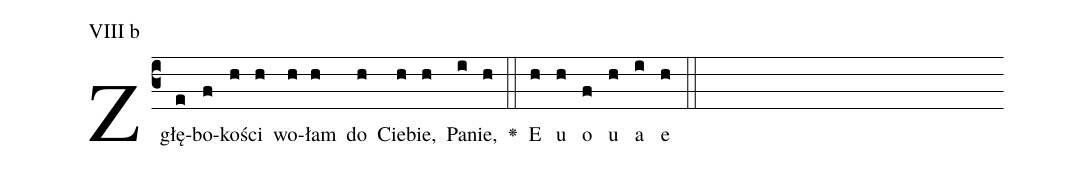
annotation: VIII b;
%%
(c3) Z głę(e)bo(f)ko(h)ści(h) wo(h)łam(h) do(h) Cie(h)bie,(h) Pa(i)nie,(h) <v>\greheightstar</v>(::) E(h) u(h) o(f) u(h) a(i) e(h) (::) (Z)
